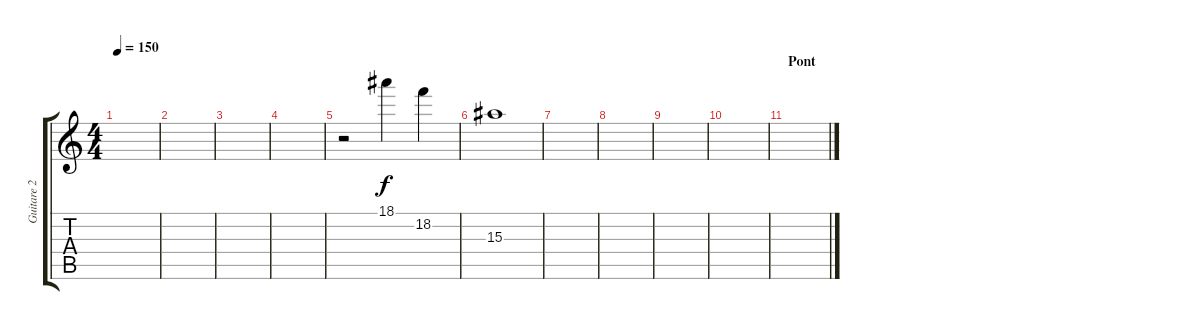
\track ("Guitare 2" "Guitare 2") {instrument overdrivenguitar}
\staff {score tabs}
\tuning (E4 B3 G3 D3 A2 E2) {hide}
\ts (4 4)
\tempo 150
\clef g2
\ks c
|
|
|
|
r.2 18.1.4 18.2.4 |
15.3.1 |
|
|
|
|
\section ("" "Pont")
